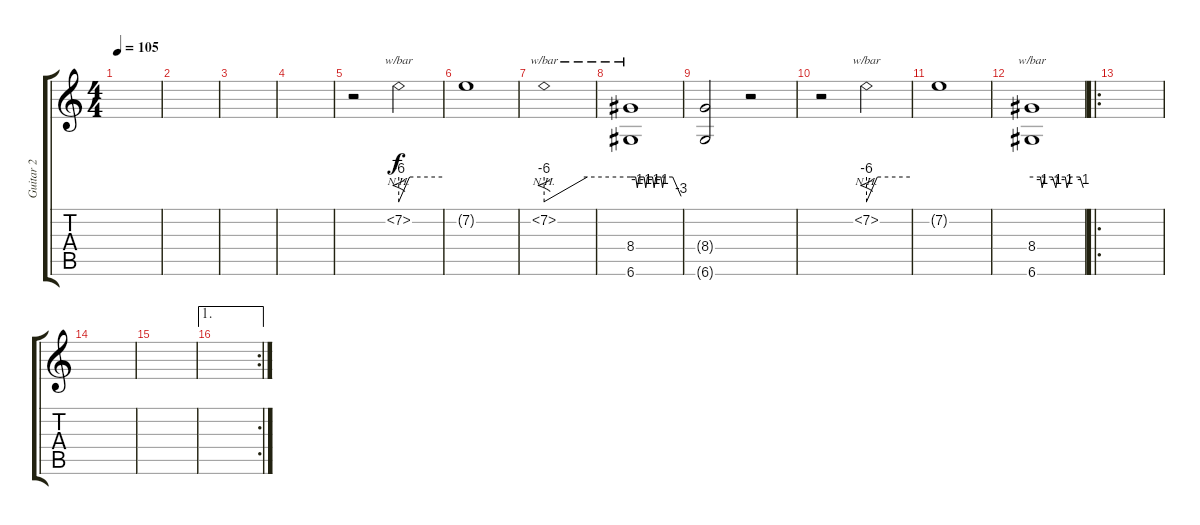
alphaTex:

\track ("Guitar 2" "Guitar 2") {instrument distortionguitar}
\staff {score tabs}
\tuning (D4 A3 F3 C3 G2 D2) {hide}
\ts (4 4)
\tempo 105
\clef g2
\ks c
|
|
|
|
r.2 7.2{nh}.2{f tbe (custom default 0 -24 15 0 60 0)} |
7.2{t}.1 |
7.2{nh}.1{f tbe (custom default 0 -24 30 0 60 0)} |
(8.4 6.6).1{tbe (custom default 0 0 6 0 8 -4 10 0 16 0 18 -4 20 0 26 0 28 -4 30 0 36 0 38 -4 40 0 50 0 60 -12)} |
(8.4{t} 6.6{t}).2 r.2 |
r.2 7.2{nh}.2{f tbe (custom default 0 -24 15 0 60 0)} |
7.2{t}.1 |
(8.4 6.6).1{tbe (custom default 0 0 10 0 12 -4 15 0 24 0 28 -4 30 0 39 0 41 -4 45 0 56 0 60 -4)} |
\ro
|
|
|
\ae 1
\rc 2
